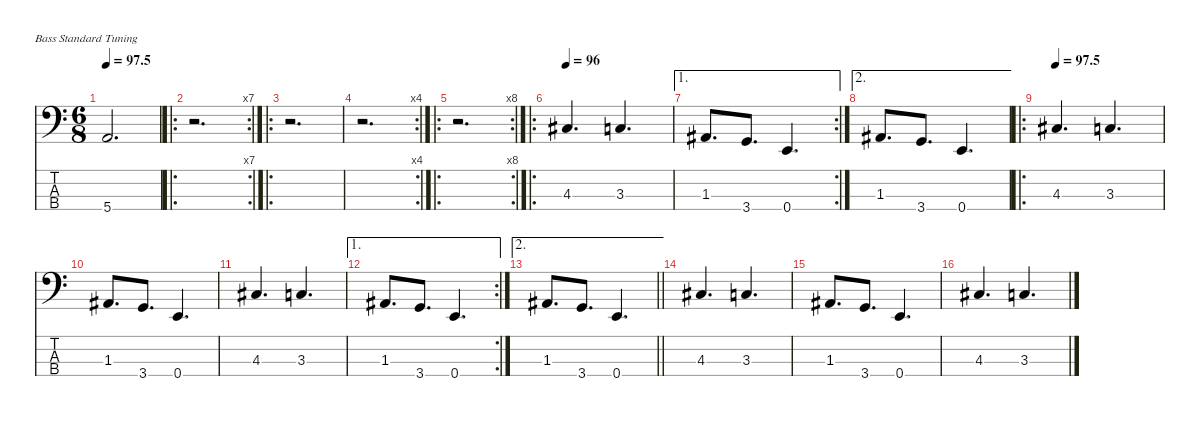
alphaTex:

\defaultSystemsLayout 4
\hideDynamics
\bracketExtendMode nobrackets
\singleTrackTrackNamePolicy hidden
\multiTrackTrackNamePolicy hidden
\firstSystemTrackNameMode fullname
\firstSystemTrackNameOrientation horizontal
\otherSystemsTrackNameOrientation horizontal
\track ("Bass" "el.bs.") {defaultSystemsLayout 4 instrument electricbassfinger}
\staff {score tabs}
\tuning (G2 D2 A1 E1)
\ts (6 8)
\tempo
97.5
\accidentals auto
\clef f4
\ottava regular
\simile none
\ks c
5.4{t}.2{d dy f beam Up} |
\ro
\rc 7
r.2{d beam Down} |
\ro
r.2{d beam Down} |
\rc 4
r.2{d beam Down} |
\ro
\rc 8
r.2{d beam Down} |
\ro
\tempo 96
4.3{acc #}.4{d dy ff beam Up} 3.3.4{d beam Up} |
\ae 1
\rc 2
1.3{acc #}.8{d beam Up} 3.4.8{d beam Up} 0.4.4{d beam Up} |
\ae 2
1.3{acc #}.8{d beam Up} 3.4.8{d beam Up} 0.4.4{d beam Up} |
\ro
\tempo
97.5 4.3{acc #}.4{d beam Up} 3.3.4{d beam Up} |
1.3{acc #}.8{d beam Up} 3.4.8{d beam Up} 0.4.4{d beam Up} |
4.3{acc #}.4{d beam Up} 3.3.4{d beam Up} |
\ae 1
\rc 2
1.3{acc #}.8{d beam Up} 3.4.8{d beam Up} 0.4.4{d beam Up} |
\ae 2
\barLineRight lightlight
1.3{acc #}.8{d beam Up} 3.4.8{d beam Up} 0.4.4{d beam Up} |
4.3{acc #}.4{d beam Up} 3.3.4{d beam Up} |
1.3{acc #}.8{d beam Up} 3.4.8{d beam Up} 0.4.4{d beam Up} |
4.3{acc #}.4{d beam Up} 3.3.4{d beam Up}
